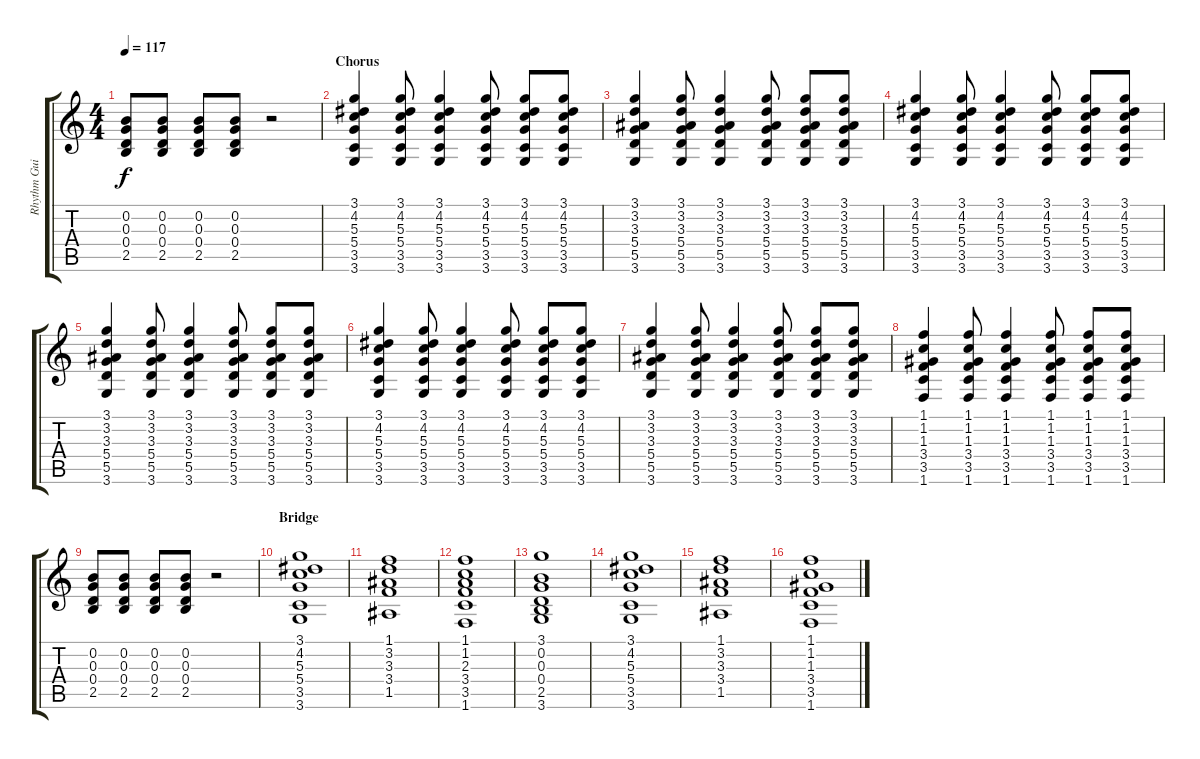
\track ("Rhythm Guitar (Acoustic)" "Rhythm Gui") {instrument acousticguitarsteel}
\staff {score tabs}
\tuning (E4 B3 G3 D3 A2 E2) {hide}
\ts (4 4)
\tempo 117
\clef g2
\ks c
(0.2 0.3 0.4 2.5).8{dy f} (0.2 0.3 0.4 2.5).8 (0.2 0.3 0.4 2.5).8 (0.2 0.3 0.4 2.5).8 r.2 |
\section ("" "Chorus")
(3.1 4.2 5.3 5.4 3.5 3.6).4 (3.1 4.2 5.3 5.4 3.5 3.6).8 (3.1 4.2 5.3 5.4 3.5 3.6).4 (3.1 4.2 5.3 5.4 3.5 3.6).8 (3.1 4.2 5.3 5.4 3.5 3.6).8 (3.1 4.2 5.3 5.4 3.5 3.6).8 |
(3.1 3.2 3.3 5.4 5.5 3.6).4 (3.1 3.2 3.3 5.4 5.5 3.6).8 (3.1 3.2 3.3 5.4 5.5 3.6).4 (3.1 3.2 3.3 5.4 5.5 3.6).8 (3.1 3.2 3.3 5.4 5.5 3.6).8 (3.1 3.2 3.3 5.4 5.5 3.6).8 |
(3.1 4.2 5.3 5.4 3.5 3.6).4 (3.1 4.2 5.3 5.4 3.5 3.6).8 (3.1 4.2 5.3 5.4 3.5 3.6).4 (3.1 4.2 5.3 5.4 3.5 3.6).8 (3.1 4.2 5.3 5.4 3.5 3.6).8 (3.1 4.2 5.3 5.4 3.5 3.6).8 |
(3.1 3.2 3.3 5.4 5.5 3.6).4 (3.1 3.2 3.3 5.4 5.5 3.6).8 (3.1 3.2 3.3 5.4 5.5 3.6).4 (3.1 3.2 3.3 5.4 5.5 3.6).8 (3.1 3.2 3.3 5.4 5.5 3.6).8 (3.1 3.2 3.3 5.4 5.5 3.6).8 |
(3.1 4.2 5.3 5.4 3.5 3.6).4 (3.1 4.2 5.3 5.4 3.5 3.6).8 (3.1 4.2 5.3 5.4 3.5 3.6).4 (3.1 4.2 5.3 5.4 3.5 3.6).8 (3.1 4.2 5.3 5.4 3.5 3.6).8 (3.1 4.2 5.3 5.4 3.5 3.6).8 |
(3.1 3.2 3.3 5.4 5.5 3.6).4 (3.1 3.2 3.3 5.4 5.5 3.6).8 (3.1 3.2 3.3 5.4 5.5 3.6).4 (3.1 3.2 3.3 5.4 5.5 3.6).8 (3.1 3.2 3.3 5.4 5.5 3.6).8 (3.1 3.2 3.3 5.4 5.5 3.6).8 |
(1.1 1.2 1.3 3.4 3.5 1.6).4 (1.1 1.2 1.3 3.4 3.5 1.6).8 (1.1 1.2 1.3 3.4 3.5 1.6).4 (1.1 1.2 1.3 3.4 3.5 1.6).8 (1.1 1.2 1.3 3.4 3.5 1.6).8 (1.1 1.2 1.3 3.4 3.5 1.6).8 |
(0.2 0.3 0.4 2.5).8 (0.2 0.3 0.4 2.5).8 (0.2 0.3 0.4 2.5).8 (0.2 0.3 0.4 2.5).8 r.2 |
\section ("" "Bridge")
(3.1 4.2 5.3 5.4 3.5 3.6).1 |
(1.1 3.2 3.3 3.4 1.5).1 |
(1.1 1.2 2.3 3.4 3.5 1.6).1 |
(3.1 0.2 0.3 0.4 2.5 3.6).1 |
(3.1 4.2 5.3 5.4 3.5 3.6).1 |
(1.1 3.2 3.3 3.4 1.5).1 |
(1.1 1.2 1.3 3.4 3.5 1.6).1
